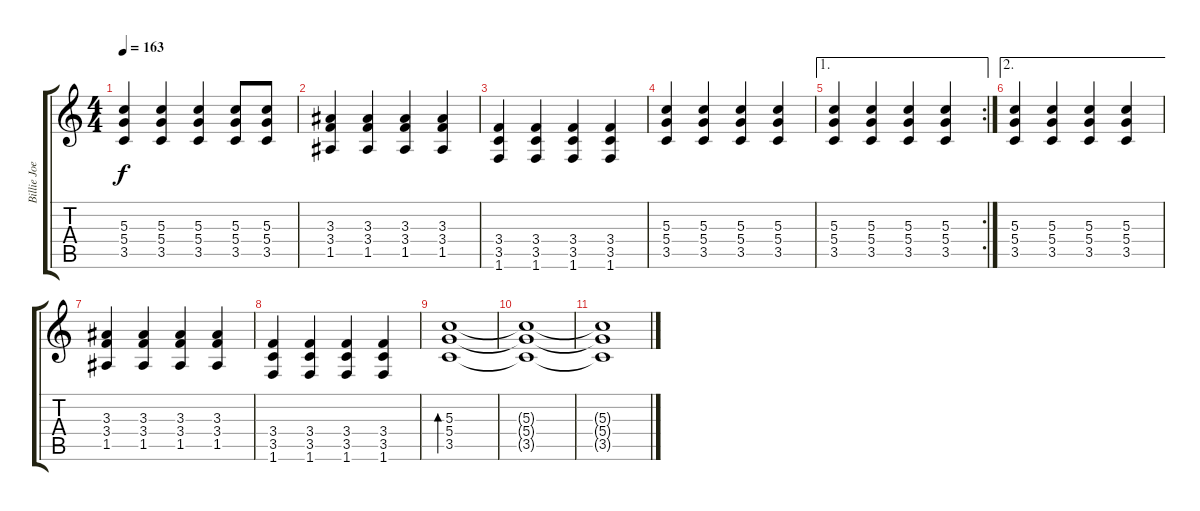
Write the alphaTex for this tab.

\track ("Billie Joe - Acoustic Rhythm Guitar" "Billie Joe") {instrument acousticguitarsteel}
\staff {score tabs}
\tuning (E4 B3 G3 D3 A2 E2) {hide}
\ts (4 4)
\tempo 163
\clef g2
\ks c
(5.3 5.4 3.5).4{dy f} (5.3 5.4 3.5).4 (5.3 5.4 3.5).4 (5.3 5.4 3.5).8 (5.3 5.4 3.5).8 |
(3.3 3.4 1.5).4 (3.3 3.4 1.5).4 (3.3 3.4 1.5).4 (3.3 3.4 1.5).4 |
(3.4 3.5 1.6).4 (3.4 3.5 1.6).4 (3.4 3.5 1.6).4 (3.4 3.5 1.6).4 |
(5.3 5.4 3.5).4 (5.3 5.4 3.5).4 (5.3 5.4 3.5).4 (5.3 5.4 3.5).4 |
\ae 1
\rc 2
(5.3 5.4 3.5).4 (5.3 5.4 3.5).4 (5.3 5.4 3.5).4 (5.3 5.4 3.5).4 |
\ae 2
(5.3 5.4 3.5).4 (5.3 5.4 3.5).4 (5.3 5.4 3.5).4 (5.3 5.4 3.5).4 |
(3.3 3.4 1.5).4 (3.3 3.4 1.5).4 (3.3 3.4 1.5).4 (3.3 3.4 1.5).4 |
(3.4 3.5 1.6).4 (3.4 3.5 1.6).4 (3.4 3.5 1.6).4 (3.4 3.5 1.6).4 |
(5.3 5.4 3.5).1{bd 120} |
(5.3{t} 5.4{t} 3.5{t}).1 |
(5.3{t} 5.4{t} 3.5{t}).1
